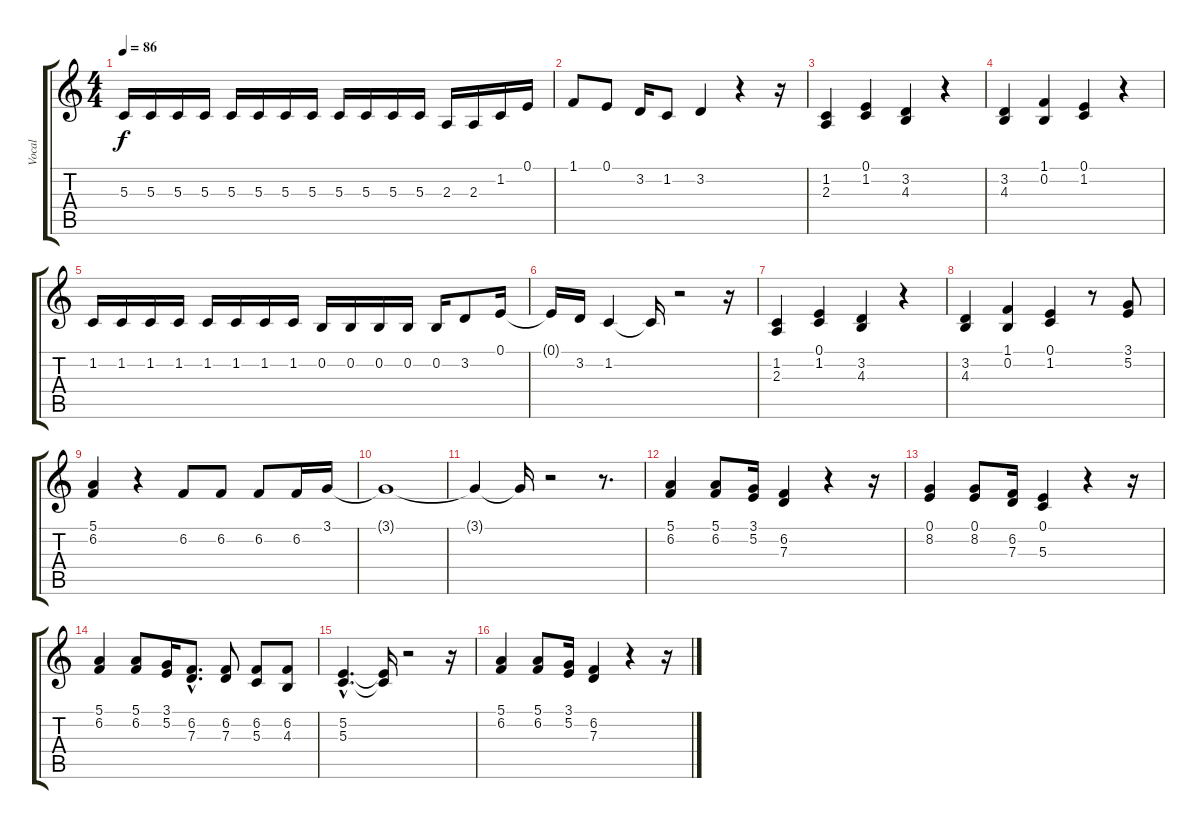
\track ("Vocal" "Vocal") {instrument englishhorn}
\staff {score tabs}
\tuning (E4 B3 G3 D3 A2 E2) {hide}
\ts (4 4)
\tempo 86
\clef g2
\ks c
5.3.16{dy f} 5.3.16 5.3.16 5.3.16 5.3.16 5.3.16 5.3.16 5.3.16 5.3.16 5.3.16 5.3.16 5.3.16 2.3.16 2.3.16 1.2.16 0.1.16 |
1.1.8 0.1.8 3.2.16 1.2.8 3.2.4 r.4 r.16 |
(1.2 2.3).4 (0.1 1.2).4 (3.2 4.3).4 r.4 |
(3.2 4.3).4 (1.1 0.2).4 (0.1 1.2).4 r.4 |
1.2.16 1.2.16 1.2.16 1.2.16 1.2.16 1.2.16 1.2.16 1.2.16 0.2.16 0.2.16 0.2.16 0.2.16 0.2.16 3.2.8 0.1.16 |
0.1{t}.16 3.2.16 1.2.4 1.2{t}.16 r.2 r.16 |
(1.2 2.3).4 (0.1 1.2).4 (3.2 4.3).4 r.4 |
(3.2 4.3).4 (1.1 0.2).4 (0.1 1.2).4 r.8 (3.1 5.2).8 |
(5.1 6.2).4 r.4 6.2.8 6.2.8 6.2.8 6.2.16 3.1.16 |
3.1{t}.1 |
3.1{t}.4 3.1{t}.16 r.2 r.8{d} |
(5.1 6.2).4 (5.1 6.2).8 (3.1 5.2).16 (6.2 7.3).4 r.4 r.16 |
(0.1 8.2).4 (0.1 8.2).8 (6.2 7.3).16 (0.1 5.3).4 r.4 r.16 |
(5.1 6.2).4 (5.1 6.2).8 (3.1 5.2).16 (6.2{hac} 7.3{hac}).8{d} (6.2 7.3).8 (6.2 5.3).8 (6.2 4.3).8 |
(5.2{hac} 5.3{hac}).4{d} (5.2{t} 5.3{t}).16 r.2 r.16 |
(5.1 6.2).4 (5.1 6.2).8 (3.1 5.2).16 (6.2 7.3).4 r.4 r.16
